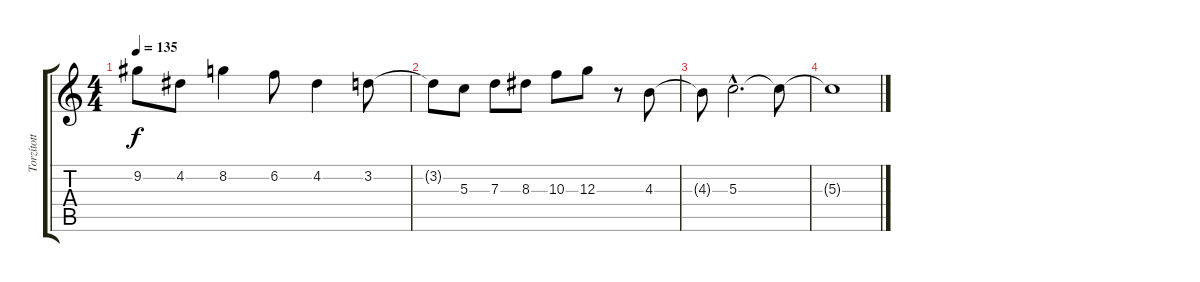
\track ("Torzított" "Torzított") {instrument distortionguitar}
\staff {score tabs}
\tuning (E4 B3 G3 D3 A2 E2) {hide}
\ts (4 4)
\tempo 135
\clef g2
\ks c
9.2.8{dy f} 4.2.8 8.2.4 6.2.8 4.2.4 3.2.8 |
3.2{t}.8 5.3.8 7.3.8 8.3.8 10.3.8 12.3.8 r.8 4.3.8 |
4.3{t}.8 5.3{hac}.2{d} 5.3{t}.8 |
5.3{t}.1
